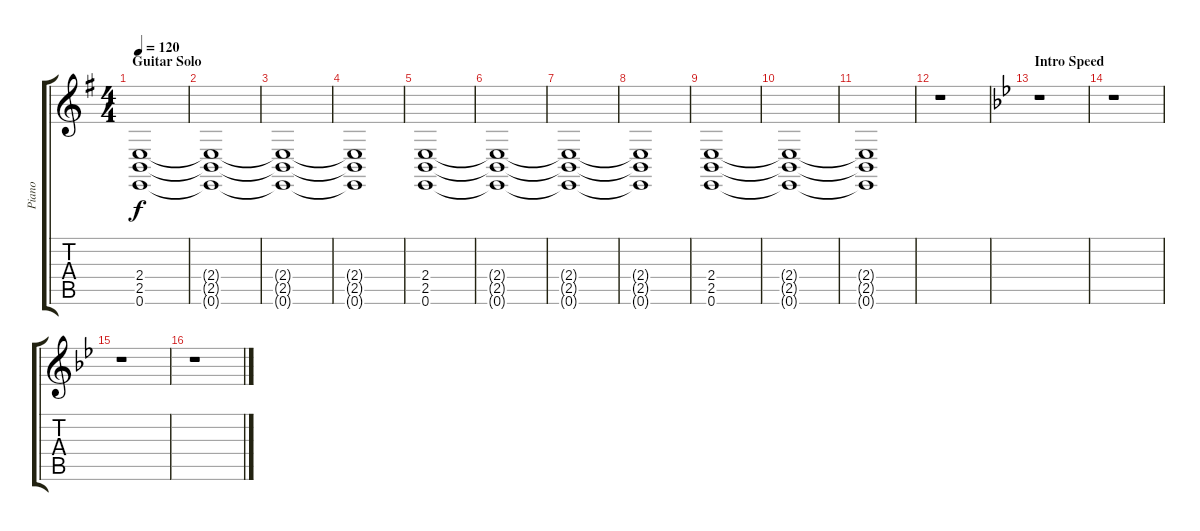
\track ("Piano" "Piano") {instrument acousticgrandpiano}
\staff {score tabs}
\tuning (E4 B3 G3 D3 A2 E2) {hide}
\ts (4 4)
\section ("" "Guitar Solo")
\tempo 120
\clef g2
\ks eminor
(2.4 2.5 0.6).1{dy f instrument stringensemble1} |
(2.4{t} 2.5{t} 0.6{t}).1 |
(2.4{t} 2.5{t} 0.6{t}).1 |
(2.4{t} 2.5{t} 0.6{t}).1 |
(2.4 2.5 0.6).1{instrument stringensemble1} |
(2.4{t} 2.5{t} 0.6{t}).1 |
(2.4{t} 2.5{t} 0.6{t}).1 |
(2.4{t} 2.5{t} 0.6{t}).1 |
(2.4 2.5 0.6).1{instrument stringensemble1} |
(2.4{t} 2.5{t} 0.6{t}).1 |
(2.4{t} 2.5{t} 0.6{t}).1 |
r.1 |
\section ("" "Intro Speed")
\ks gminor
r.1 |
r.1 |
r.1 |
r.1
